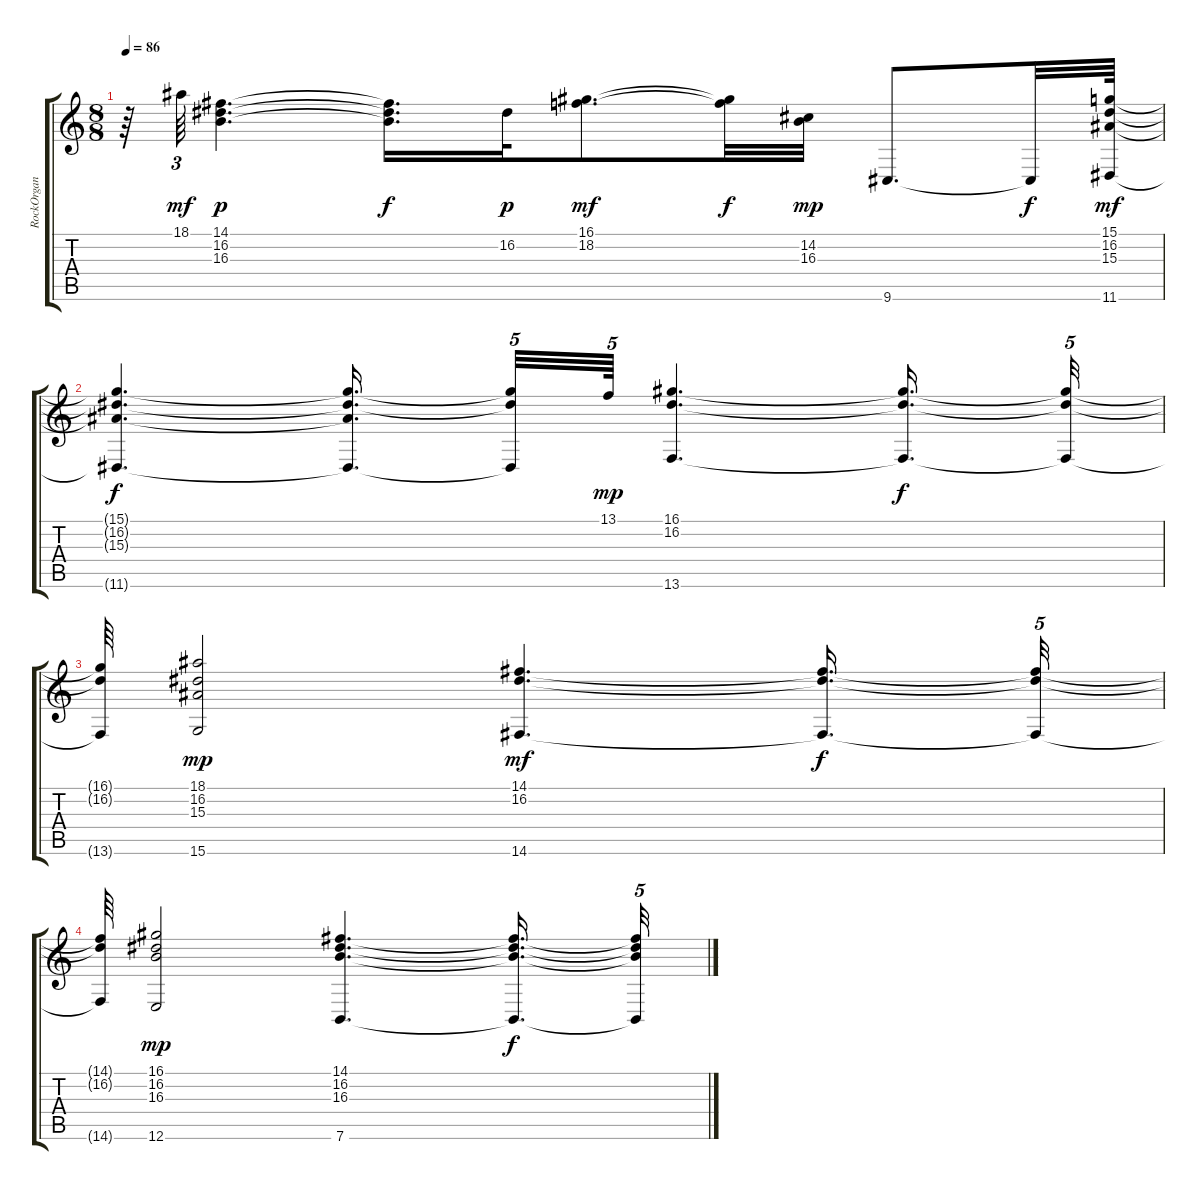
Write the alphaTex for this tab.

\track ("RockOrgan" "RockOrgan") {instrument rockorgan}
\staff {score tabs}
\tuning (E4 B3 G3 D3 A2 E2) {hide}
\ts (8 8)
\tempo 86
\clef g2
\ks c
r.64{dy f} 18.1.64{tu (3 2) dy mf} (14.1 16.2 16.3).4{d dy p} (14.1{t} 16.2{t} 16.3{t}).16{d dy f} 16.2.32{dy p} (16.1 18.2).8{d dy mf} (16.1{t} 18.2{t}).32{dy f} (14.2 16.3).32{dy mp} 9.6.8{d} 9.6{t}.32{dy f} (15.1 16.2 15.3 11.6).64{dy mf volume 12} |
(15.1{t} 16.2{t} 15.3{t} 11.6{t}).4{d dy f} (15.1{t} 16.2{t} 15.3{t} 11.6{t}).16{d} (15.1{t} 16.2{t} 11.6{t}).32{tu (5 4)} 13.1.64{tu (5 4) dy mp volume 12} (16.1 16.2 13.6).4{d} (16.1{t} 16.2{t} 13.6{t}).16{d dy f} (16.1{t} 16.2{t} 13.6{t}).32{tu (5 4)} |
(16.1{t} 16.2{t} 13.6{t}).64 (18.1 16.2 15.3 15.6).2{dy mp} (14.1 16.2 14.6).4{d dy mf} (14.1{t} 16.2{t} 14.6{t}).16{d dy f} (14.1{t} 16.2{t} 14.6{t}).32{tu (5 4)} |
(14.1{t} 16.2{t} 14.6{t}).64 (16.1 16.2 16.3 12.6).2{dy mp} (14.1 16.2 16.3 7.6).4{d} (14.1{t} 16.2{t} 16.3{t} 7.6{t}).16{d dy f} (14.1{t} 16.2{t} 16.3{t} 7.6{t}).32{tu (5 4)}
